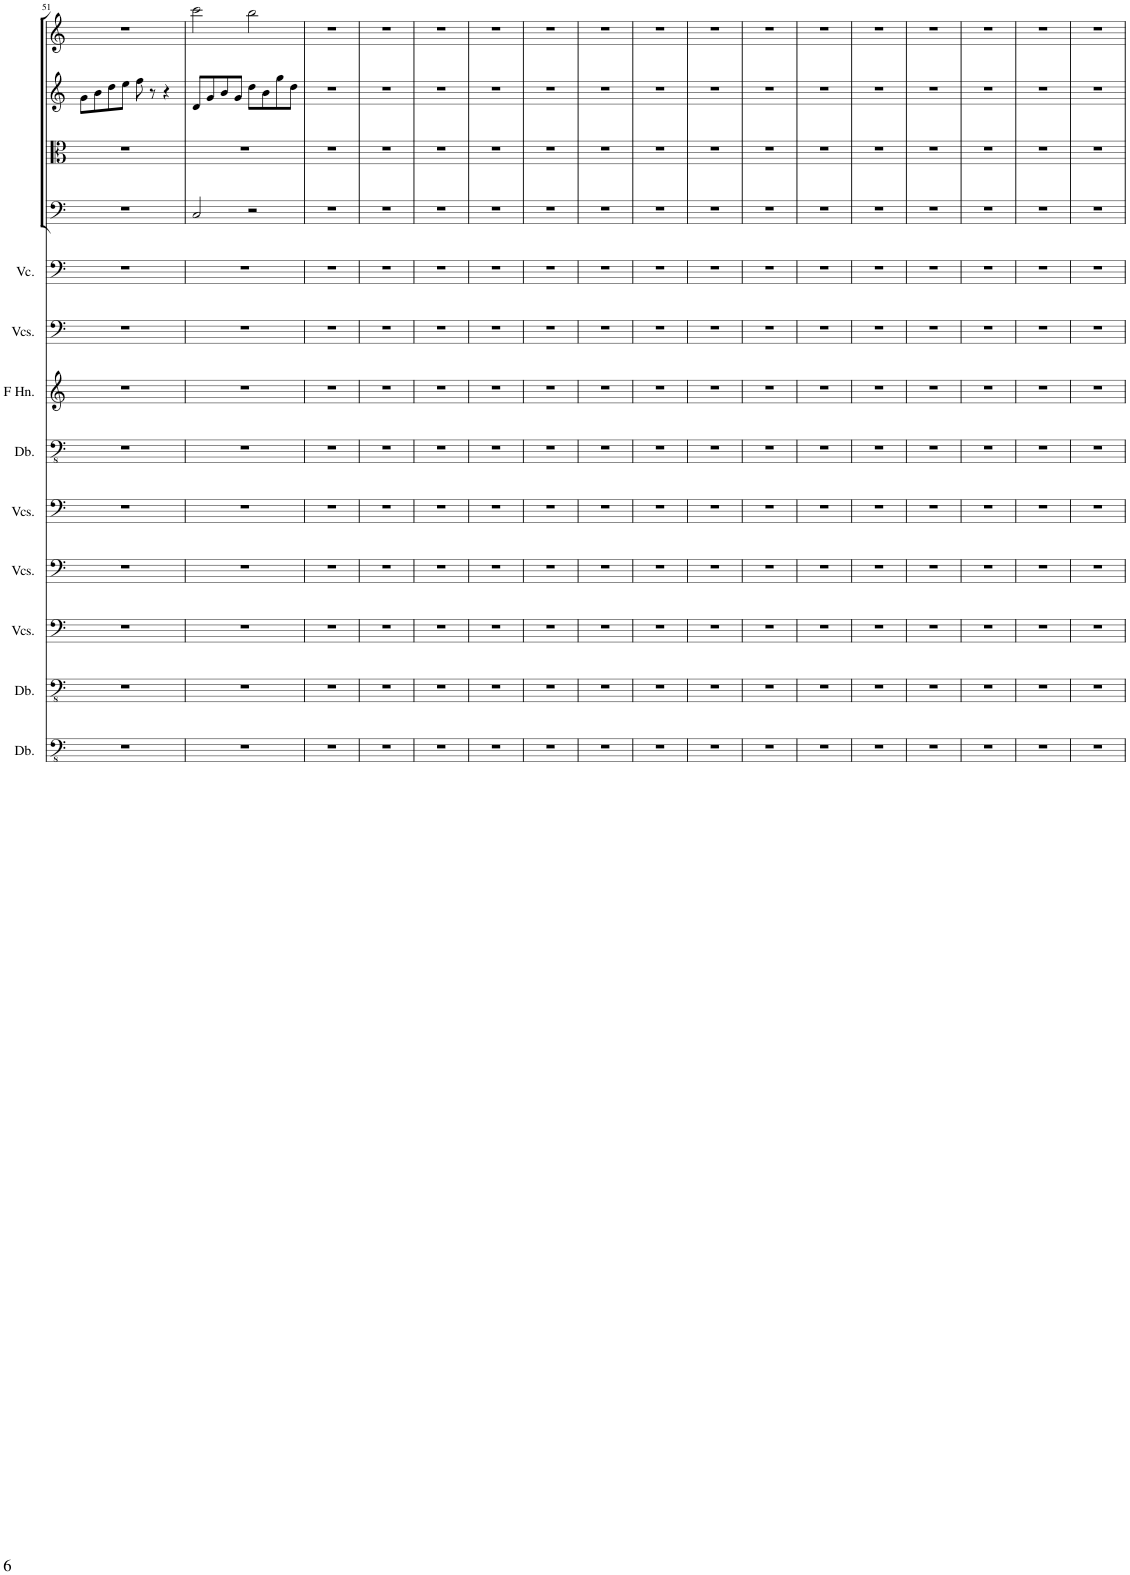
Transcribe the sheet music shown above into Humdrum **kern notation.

**kern	**kern	**kern	**kern	**kern	**kern	**kern	**kern	**kern	**kern	**kern	**kern	**kern
*part13	*part12	*part11	*part10	*part9	*part8	*part7	*part6	*part5	*part4	*part3	*part2	*part1
*staff13	*staff12	*staff11	*staff10	*staff9	*staff8	*staff7	*staff6	*staff5	*staff4	*staff3	*staff2	*staff1
*I"Double Bass	*I"Double Bass	*I"Violoncellos	*I"Violoncellos	*I"Violoncellos	*I"Double Bass	*I"Horn in F	*I"Violoncellos	*I"Violoncello	*I"Violoncello	*I"Viola	*I"Violin II	*I"Violin I
*I'Db.	*I'Db.	*I'Vcs.	*I'Vcs.	*I'Vcs.	*I'Db.	*	*I'Vcs.	*I'Vc.	*I'Vc	*I'Vla	*I'Vln	*I'Vln
!!LO:PB:g=z
*clefFv4	*clefFv4	*clefF4	*clefF4	*clefF4	*clefFv4	*clefG2	*clefF4	*clefF4	*clefF4	*clefC3	*clefG2	*clefG2
*ITrd7c12	*ITrd7c12	*	*	*	*ITrd7c12	*ITrd4c7	*	*	*	*	*	*
*k[]	*k[]	*k[]	*k[]	*k[]	*k[]	*k[]	*k[]	*k[]	*k[]	*k[]	*k[]	*k[]
*M4/4	*M4/4	*M4/4	*M4/4	*M4/4	*M4/4	*M4/4	*M4/4	*M4/4	*M4/4	*M4/4	*M4/4	*M4/4
=51	=51	=51	=51	=51	=51	=51	=51	=51	=51	=51	=51	=51
1r	1r	1r	1r	1r	1r	1r	1r	1r	1r	1r	8g\L	1r
.	.	.	.	.	.	.	.	.	.	.	8b\	.
.	.	.	.	.	.	.	.	.	.	.	8dd\	.
.	.	.	.	.	.	.	.	.	.	.	8ee\J	.
.	.	.	.	.	.	.	.	.	.	.	8ff\	.
.	.	.	.	.	.	.	.	.	.	.	8r	.
.	.	.	.	.	.	.	.	.	.	.	4r	.
=52	=52	=52	=52	=52	=52	=52	=52	=52	=52	=52	=52	=52
1r	1r	1r	1r	1r	1r	1r	1r	1r	2C/	1r	8d/L	2ccc\
.	.	.	.	.	.	.	.	.	.	.	8g/	.
.	.	.	.	.	.	.	.	.	.	.	8b/	.
.	.	.	.	.	.	.	.	.	.	.	8g/J	.
.	.	.	.	.	.	.	.	.	2r	.	8dd\L	2bb\
.	.	.	.	.	.	.	.	.	.	.	8b\	.
.	.	.	.	.	.	.	.	.	.	.	8gg\	.
.	.	.	.	.	.	.	.	.	.	.	8dd\J	.
=53	=53	=53	=53	=53	=53	=53	=53	=53	=53	=53	=53	=53
1r	1r	1r	1r	1r	1r	1r	1r	1r	1r	1r	1r	1r
=54	=54	=54	=54	=54	=54	=54	=54	=54	=54	=54	=54	=54
1r	1r	1r	1r	1r	1r	1r	1r	1r	1r	1r	1r	1r
=55	=55	=55	=55	=55	=55	=55	=55	=55	=55	=55	=55	=55
1r	1r	1r	1r	1r	1r	1r	1r	1r	1r	1r	1r	1r
=56	=56	=56	=56	=56	=56	=56	=56	=56	=56	=56	=56	=56
1r	1r	1r	1r	1r	1r	1r	1r	1r	1r	1r	1r	1r
=57	=57	=57	=57	=57	=57	=57	=57	=57	=57	=57	=57	=57
1r	1r	1r	1r	1r	1r	1r	1r	1r	1r	1r	1r	1r
=58	=58	=58	=58	=58	=58	=58	=58	=58	=58	=58	=58	=58
1r	1r	1r	1r	1r	1r	1r	1r	1r	1r	1r	1r	1r
=59	=59	=59	=59	=59	=59	=59	=59	=59	=59	=59	=59	=59
1r	1r	1r	1r	1r	1r	1r	1r	1r	1r	1r	1r	1r
=60	=60	=60	=60	=60	=60	=60	=60	=60	=60	=60	=60	=60
1r	1r	1r	1r	1r	1r	1r	1r	1r	1r	1r	1r	1r
=61	=61	=61	=61	=61	=61	=61	=61	=61	=61	=61	=61	=61
1r	1r	1r	1r	1r	1r	1r	1r	1r	1r	1r	1r	1r
=62	=62	=62	=62	=62	=62	=62	=62	=62	=62	=62	=62	=62
1r	1r	1r	1r	1r	1r	1r	1r	1r	1r	1r	1r	1r
=63	=63	=63	=63	=63	=63	=63	=63	=63	=63	=63	=63	=63
1r	1r	1r	1r	1r	1r	1r	1r	1r	1r	1r	1r	1r
=64	=64	=64	=64	=64	=64	=64	=64	=64	=64	=64	=64	=64
1r	1r	1r	1r	1r	1r	1r	1r	1r	1r	1r	1r	1r
=65	=65	=65	=65	=65	=65	=65	=65	=65	=65	=65	=65	=65
1r	1r	1r	1r	1r	1r	1r	1r	1r	1r	1r	1r	1r
=66	=66	=66	=66	=66	=66	=66	=66	=66	=66	=66	=66	=66
1r	1r	1r	1r	1r	1r	1r	1r	1r	1r	1r	1r	1r
=67	=67	=67	=67	=67	=67	=67	=67	=67	=67	=67	=67	=67
1r	1r	1r	1r	1r	1r	1r	1r	1r	1r	1r	1r	1r
=	=	=	=	=	=	=	=	=	=	=	=	=
*-	*-	*-	*-	*-	*-	*-	*-	*-	*-	*-	*-	*-
